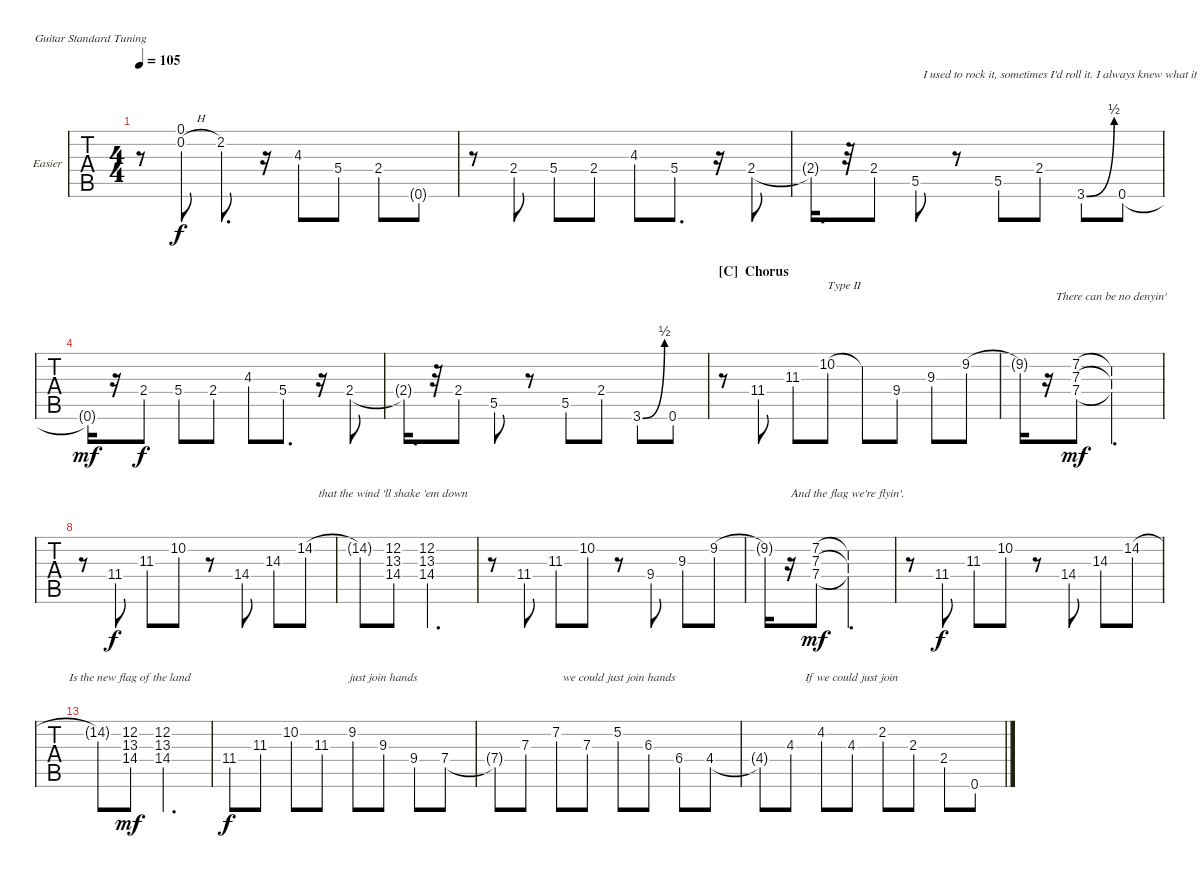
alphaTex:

\bracketExtendMode nobrackets
\firstSystemTrackNameOrientation horizontal
\otherSystemsTrackNameOrientation horizontal
\defaultBarNumberDisplay FirstOfSystem
\track ("Guitar ver 1" "Easier") {instrument distortionguitar}
\staff {tabs}
\tuning (E4 B3 G3 D3 A2 E2)
\ts (4 4)
\tempo 105
\clef g2
\ks c
r.8{dy f} (0.2{h} 0.1).8{lyrics (0 "") lyrics (1 "") lyrics (2 "") lyrics (3 "") lyrics (4 "")} 2.2.8{d lyrics (0 "") lyrics (1 "") lyrics (2 "") lyrics (3 "") lyrics (4 "")} r.16 4.3.8{lyrics (0 "") lyrics (1 "") lyrics (2 "") lyrics (3 "") lyrics (4 "")} 5.4.8{lyrics (0 "") lyrics (1 "") lyrics (2 "") lyrics (3 "") lyrics (4 "")} 2.4.8{lyrics (0 "") lyrics (1 "") lyrics (2 "") lyrics (3 "") lyrics (4 "")} 0.6{g}.8{lyrics (0 "") lyrics (1 "") lyrics (2 "") lyrics (3 "") lyrics (4 "")} |
r.8 2.4.8{lyrics (0 "") lyrics (1 "") lyrics (2 "") lyrics (3 "") lyrics (4 "")} 5.4.8{lyrics (0 "") lyrics (1 "") lyrics (2 "") lyrics (3 "") lyrics (4 "")} 2.4.8{lyrics (0 "") lyrics (1 "") lyrics (2 "") lyrics (3 "") lyrics (4 "")} 4.3.8{lyrics (0 "") lyrics (1 "") lyrics (2 "") lyrics (3 "") lyrics (4 "")} 5.4.8{d lyrics (0 "") lyrics (1 "") lyrics (2 "") lyrics (3 "") lyrics (4 "")} r.16 2.4.8{lyrics (0 "") lyrics (1 "") lyrics (2 "") lyrics (3 "") lyrics (4 "")} |
2.4{t}.16{d lyrics (0 "") lyrics (1 "") lyrics (2 "") lyrics (3 "") lyrics (4 "")} r.32 2.4.8{lyrics (0 "") lyrics (1 "") lyrics (2 "") lyrics (3 "") lyrics (4 "")} 5.5.8{lyrics (0 "") lyrics (1 "") lyrics (2 "") lyrics (3 "") lyrics (4 "")} r.8 5.5.8{lyrics (0 "") lyrics (1 "") lyrics (2 "") lyrics (3 "") lyrics (4 "")} 2.4.8{lyrics (0 "") lyrics (1 "") lyrics (2 "") lyrics (3 "") lyrics (4 "")} 3.6{be (bend 0 0 28.799999999999997 2)}.8{lyrics (0 "I used to rock it, sometimes I'd roll it. I always knew what it was for.") lyrics (1 "") lyrics (2 "") lyrics (3 "") lyrics (4 "")} 0.6.8{lyrics (0 "") lyrics (1 "") lyrics (2 "") lyrics (3 "") lyrics (4 "")} |
0.6{t}.16{lyrics (0 "") lyrics (1 "") lyrics (2 "") lyrics (3 "") lyrics (4 "") dy mf} r.16 2.4.8{lyrics (0 "") lyrics (1 "") lyrics (2 "") lyrics (3 "") lyrics (4 "") dy f} 5.4.8{lyrics (0 "") lyrics (1 "") lyrics (2 "") lyrics (3 "") lyrics (4 "")} 2.4.8{lyrics (0 "") lyrics (1 "") lyrics (2 "") lyrics (3 "") lyrics (4 "")} 4.3.8{lyrics (0 "") lyrics (1 "") lyrics (2 "") lyrics (3 "") lyrics (4 "")} 5.4.8{d lyrics (0 "") lyrics (1 "") lyrics (2 "") lyrics (3 "") lyrics (4 "")} r.16 2.4.8{lyrics (0 "") lyrics (1 "") lyrics (2 "") lyrics (3 "") lyrics (4 "")} |
2.4{t}.16{d lyrics (0 "") lyrics (1 "") lyrics (2 "") lyrics (3 "") lyrics (4 "")} r.32 2.4.8{lyrics (0 "") lyrics (1 "") lyrics (2 "") lyrics (3 "") lyrics (4 "")} 5.5.8{lyrics (0 "") lyrics (1 "") lyrics (2 "") lyrics (3 "") lyrics (4 "")} r.8 5.5.8{lyrics (0 "") lyrics (1 "") lyrics (2 "") lyrics (3 "") lyrics (4 "")} 2.4.8{lyrics (0 "") lyrics (1 "") lyrics (2 "") lyrics (3 "") lyrics (4 "")} 3.6{be (bend 0 0 28.799999999999997 2)}.8{lyrics (0 "") lyrics (1 "") lyrics (2 "") lyrics (3 "") lyrics (4 "")} 0.6.8{lyrics (0 "") lyrics (1 "") lyrics (2 "") lyrics (3 "") lyrics (4 "")} |
\section ("C" " Chorus")
r.8 11.4.8{lyrics (0 "") lyrics (1 "") lyrics (2 "") lyrics (3 "") lyrics (4 "")} 11.3.8{lyrics (0 "") lyrics (1 "") lyrics (2 "") lyrics (3 "") lyrics (4 "")} 10.2.8{txt "Type II" lyrics (0 "") lyrics (1 "") lyrics (2 "") lyrics (3 "") lyrics (4 "")} 10.2{t}.8{lyrics (0 "") lyrics (1 "") lyrics (2 "") lyrics (3 "") lyrics (4 "")} 9.4.8{lyrics (0 "") lyrics (1 "") lyrics (2 "") lyrics (3 "") lyrics (4 "")} 9.3.8{lyrics (0 "") lyrics (1 "") lyrics (2 "") lyrics (3 "") lyrics (4 "")} 9.2.8{lyrics (0 "") lyrics (1 "") lyrics (2 "") lyrics (3 "") lyrics (4 "")} |
9.2{t}.16{lyrics (0 "") lyrics (1 "") lyrics (2 "") lyrics (3 "") lyrics (4 "")} r.16 (7.2 7.3 7.4).8{lyrics (0 "") lyrics (1 "") lyrics (2 "") lyrics (3 "") lyrics (4 "") dy mf} (7.2{t} 7.3{t} 7.4{t}).2{d lyrics (0 "There can be no denyin' ") lyrics (1 "") lyrics (2 "") lyrics (3 "") lyrics (4 "")} |
r.8 11.4.8{lyrics (0 "") lyrics (1 "") lyrics (2 "") lyrics (3 "") lyrics (4 "") dy f} 11.3.8{lyrics (0 "") lyrics (1 "") lyrics (2 "") lyrics (3 "") lyrics (4 "")} 10.2.8{lyrics (0 "") lyrics (1 "") lyrics (2 "") lyrics (3 "") lyrics (4 "")} r.8 14.4.8{lyrics (0 "") lyrics (1 "") lyrics (2 "") lyrics (3 "") lyrics (4 "")} 14.3.8{lyrics (0 "") lyrics (1 "") lyrics (2 "") lyrics (3 "") lyrics (4 "")} 14.2.8{lyrics (0 "") lyrics (1 "") lyrics (2 "") lyrics (3 "") lyrics (4 "")} |
14.2{t}.8{lyrics (0 "") lyrics (1 "") lyrics (2 "") lyrics (3 "") lyrics (4 "")} (12.2 13.3 14.4).8{lyrics (0 "that the wind 'll shake 'em down") lyrics (1 "") lyrics (2 "") lyrics (3 "") lyrics (4 "")} (12.2 13.3 14.4).2{d lyrics (0 "") lyrics (1 "") lyrics (2 "") lyrics (3 "") lyrics (4 "")} |
r.8 11.4.8{lyrics (0 "") lyrics (1 "") lyrics (2 "") lyrics (3 "") lyrics (4 "")} 11.3.8{lyrics (0 "") lyrics (1 "") lyrics (2 "") lyrics (3 "") lyrics (4 "")} 10.2.8{lyrics (0 "") lyrics (1 "") lyrics (2 "") lyrics (3 "") lyrics (4 "")} r.8 9.4.8{lyrics (0 "") lyrics (1 "") lyrics (2 "") lyrics (3 "") lyrics (4 "")} 9.3.8{lyrics (0 "") lyrics (1 "") lyrics (2 "") lyrics (3 "") lyrics (4 "")} 9.2.8{lyrics (0 "") lyrics (1 "") lyrics (2 "") lyrics (3 "") lyrics (4 "")} |
9.2{t}.16{lyrics (0 "") lyrics (1 "") lyrics (2 "") lyrics (3 "") lyrics (4 "")} r.16 (7.2 7.3 7.4).8{lyrics (0 "") lyrics (1 "") lyrics (2 "") lyrics (3 "") lyrics (4 "") dy mf} (7.2{t} 7.3{t} 7.4{t}).2{d lyrics (0 "And the flag we're flyin'. ") lyrics (1 "") lyrics (2 "") lyrics (3 "") lyrics (4 "")} |
r.8 11.4.8{lyrics (0 "") lyrics (1 "") lyrics (2 "") lyrics (3 "") lyrics (4 "") dy f} 11.3.8{lyrics (0 "") lyrics (1 "") lyrics (2 "") lyrics (3 "") lyrics (4 "")} 10.2.8{lyrics (0 "") lyrics (1 "") lyrics (2 "") lyrics (3 "") lyrics (4 "")} r.8 14.4.8{lyrics (0 "") lyrics (1 "") lyrics (2 "") lyrics (3 "") lyrics (4 "")} 14.3.8{lyrics (0 "") lyrics (1 "") lyrics (2 "") lyrics (3 "") lyrics (4 "")} 14.2.8{lyrics (0 "") lyrics (1 "") lyrics (2 "") lyrics (3 "") lyrics (4 "")} |
14.2{t}.8{lyrics (0 "") lyrics (1 "") lyrics (2 "") lyrics (3 "") lyrics (4 "")} (12.2 13.3 14.4).8{lyrics (0 "Is the new flag of the land") lyrics (1 "") lyrics (2 "") lyrics (3 "") lyrics (4 "") dy mf} (12.2 13.3 14.4).2{d lyrics (0 "") lyrics (1 "") lyrics (2 "") lyrics (3 "") lyrics (4 "")} |
11.4.8{lyrics (0 "") lyrics (1 "") lyrics (2 "") lyrics (3 "") lyrics (4 "") dy f} 11.3.8{lyrics (0 "") lyrics (1 "") lyrics (2 "") lyrics (3 "") lyrics (4 "")} 10.2.8{lyrics (0 "") lyrics (1 "") lyrics (2 "") lyrics (3 "") lyrics (4 "")} 11.3.8{lyrics (0 "") lyrics (1 "") lyrics (2 "") lyrics (3 "") lyrics (4 "")} 9.2.8{lyrics (0 "") lyrics (1 "") lyrics (2 "") lyrics (3 "") lyrics (4 "")} 9.3.8{lyrics (0 "just join hands") lyrics (1 "") lyrics (2 "") lyrics (3 "") lyrics (4 "")} 9.4.8{lyrics (0 "") lyrics (1 "") lyrics (2 "") lyrics (3 "") lyrics (4 "")} 7.4.8{lyrics (0 "") lyrics (1 "") lyrics (2 "") lyrics (3 "") lyrics (4 "")} |
7.4{t}.8{lyrics (0 "") lyrics (1 "") lyrics (2 "") lyrics (3 "") lyrics (4 "")} 7.3.8{lyrics (0 "") lyrics (1 "") lyrics (2 "") lyrics (3 "") lyrics (4 "")} 7.2.8{lyrics (0 "") lyrics (1 "") lyrics (2 "") lyrics (3 "") lyrics (4 "")} 7.3.8{lyrics (0 "") lyrics (1 "") lyrics (2 "") lyrics (3 "") lyrics (4 "")} 5.2.8{lyrics (0 " we could just join hands") lyrics (1 "") lyrics (2 "") lyrics (3 "") lyrics (4 "")} 6.3.8{lyrics (0 "") lyrics (1 "") lyrics (2 "") lyrics (3 "") lyrics (4 "")} 6.4.8{lyrics (0 "") lyrics (1 "") lyrics (2 "") lyrics (3 "") lyrics (4 "")} 4.4.8{lyrics (0 "") lyrics (1 "") lyrics (2 "") lyrics (3 "") lyrics (4 "")} |
4.4{t}.8{lyrics (0 "") lyrics (1 "") lyrics (2 "") lyrics (3 "") lyrics (4 "")} 4.3.8{lyrics (0 "") lyrics (1 "") lyrics (2 "") lyrics (3 "") lyrics (4 "")} 4.2.8{lyrics (0 "") lyrics (1 "") lyrics (2 "") lyrics (3 "") lyrics (4 "")} 4.3.8{lyrics (0 "If we could just join ") lyrics (1 "") lyrics (2 "") lyrics (3 "") lyrics (4 "")} 2.2.8{lyrics (0 "") lyrics (1 "") lyrics (2 "") lyrics (3 "") lyrics (4 "")} 2.3.8{lyrics (0 "") lyrics (1 "") lyrics (2 "") lyrics (3 "") lyrics (4 "")} 2.4.8{lyrics (0 "") lyrics (1 "") lyrics (2 "") lyrics (3 "") lyrics (4 "")} 0.6.8{lyrics (0 "") lyrics (1 "") lyrics (2 "") lyrics (3 "") lyrics (4 "")}
